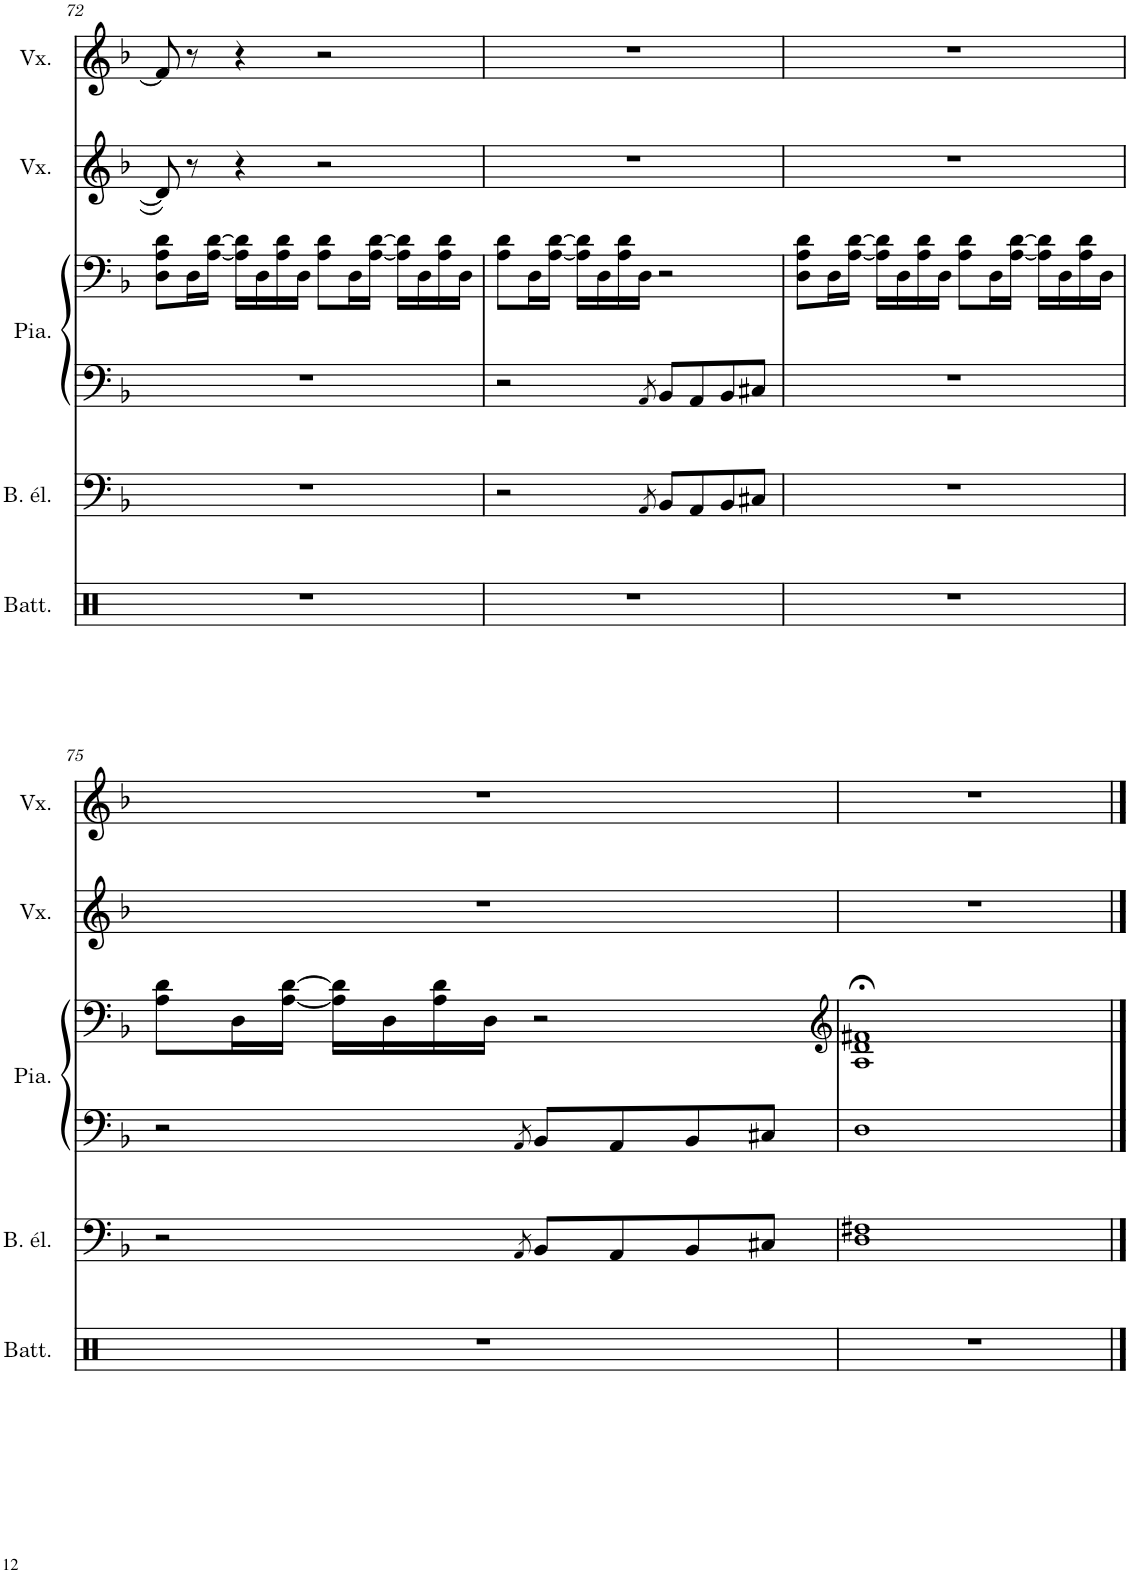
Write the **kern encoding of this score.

**kern	**kern	**kern	**kern	**kern	**kern
*part5	*part4	*part3	*part3	*part2	*part1
*staff6	*staff5	*staff4	*staff3	*staff2	*staff1
*I"Batterie	*I"Basse électrique	*I"Piano	*	*I"Voix	*I"Voix
*I'Batt.	*I'B. él.	*I'Pia.	*	*I'Vx.	*I'Vx.
!!LO:PB:g=z
*clefX	*clefF4	*clefF4	*clefF4	*clefG2	*clefG2
*	*Trd7c12	*	*	*	*
*k[]	*k[b-]	*k[b-]	*k[b-]	*k[b-]	*k[b-]
*M4/4	*M4/4	*M4/4	*M4/4	*M4/4	*M4/4
=72	=72	=72	=72	=72	=72
1r	1r	1r	8D\ 8A\ 8d\L	8d/]	8f/]
.	.	.	16D\L	8r	8r
.	.	.	[16A\ [16d\JJ	.	.
.	.	.	16A\] 16d\]LL	4r	4r
.	.	.	16D\	.	.
.	.	.	16A\ 16d\	.	.
.	.	.	16D\JJ	.	.
.	.	.	8A\ 8d\L	2r	2r
.	.	.	16D\L	.	.
.	.	.	[16A\ [16d\JJ	.	.
.	.	.	16A\] 16d\]LL	.	.
.	.	.	16D\	.	.
.	.	.	16A\ 16d\	.	.
.	.	.	16D\JJ	.	.
=73	=73	=73	=73	=73	=73
1r	2r	2r	8A\ 8d\L	1r	1r
.	.	.	16D\L	.	.
.	.	.	[16A\ [16d\JJ	.	.
.	.	.	16A\] 16d\]LL	.	.
.	.	.	16D\	.	.
.	.	.	16A\ 16d\	.	.
.	.	.	16D\JJ	.	.
.	8qAA/	8qAA/	.	.	.
.	8BB-/L	8BB-/L	2r	.	.
.	8AA/	8AA/	.	.	.
.	8BB-/	8BB-/	.	.	.
.	8C#X/J	8C#X/J	.	.	.
=74	=74	=74	=74	=74	=74
1r	1r	1r	8D\ 8A\ 8d\L	1r	1r
.	.	.	16D\L	.	.
.	.	.	[16A\ [16d\JJ	.	.
.	.	.	16A\] 16d\]LL	.	.
.	.	.	16D\	.	.
.	.	.	16A\ 16d\	.	.
.	.	.	16D\JJ	.	.
.	.	.	8A\ 8d\L	.	.
.	.	.	16D\L	.	.
.	.	.	[16A\ [16d\JJ	.	.
.	.	.	16A\] 16d\]LL	.	.
.	.	.	16D\	.	.
.	.	.	16A\ 16d\	.	.
.	.	.	16D\JJ	.	.
!!LO:LB:g=z
=75	=75	=75	=75	=75	=75
1r	2r	2r	8A\ 8d\L	1r	1r
.	.	.	16D\L	.	.
.	.	.	[16A\ [16d\JJ	.	.
.	.	.	16A\] 16d\]LL	.	.
.	.	.	16D\	.	.
.	.	.	16A\ 16d\	.	.
.	.	.	16D\JJ	.	.
.	8qAA/	8qAA/	.	.	.
.	8BB-/L	8BB-/L	2r	.	.
.	8AA/	8AA/	.	.	.
.	8BB-/	8BB-/	.	.	.
.	8C#X/J	8C#X/J	.	.	.
=76	=76	=76	=76	=76	=76
*	*	*	*clefG2	*	*
1r	1D 1F#X	1D	1A;< 1d;< 1f#X;<	1r	1r
==	==	==	==	==	==
*-	*-	*-	*-	*-	*-
